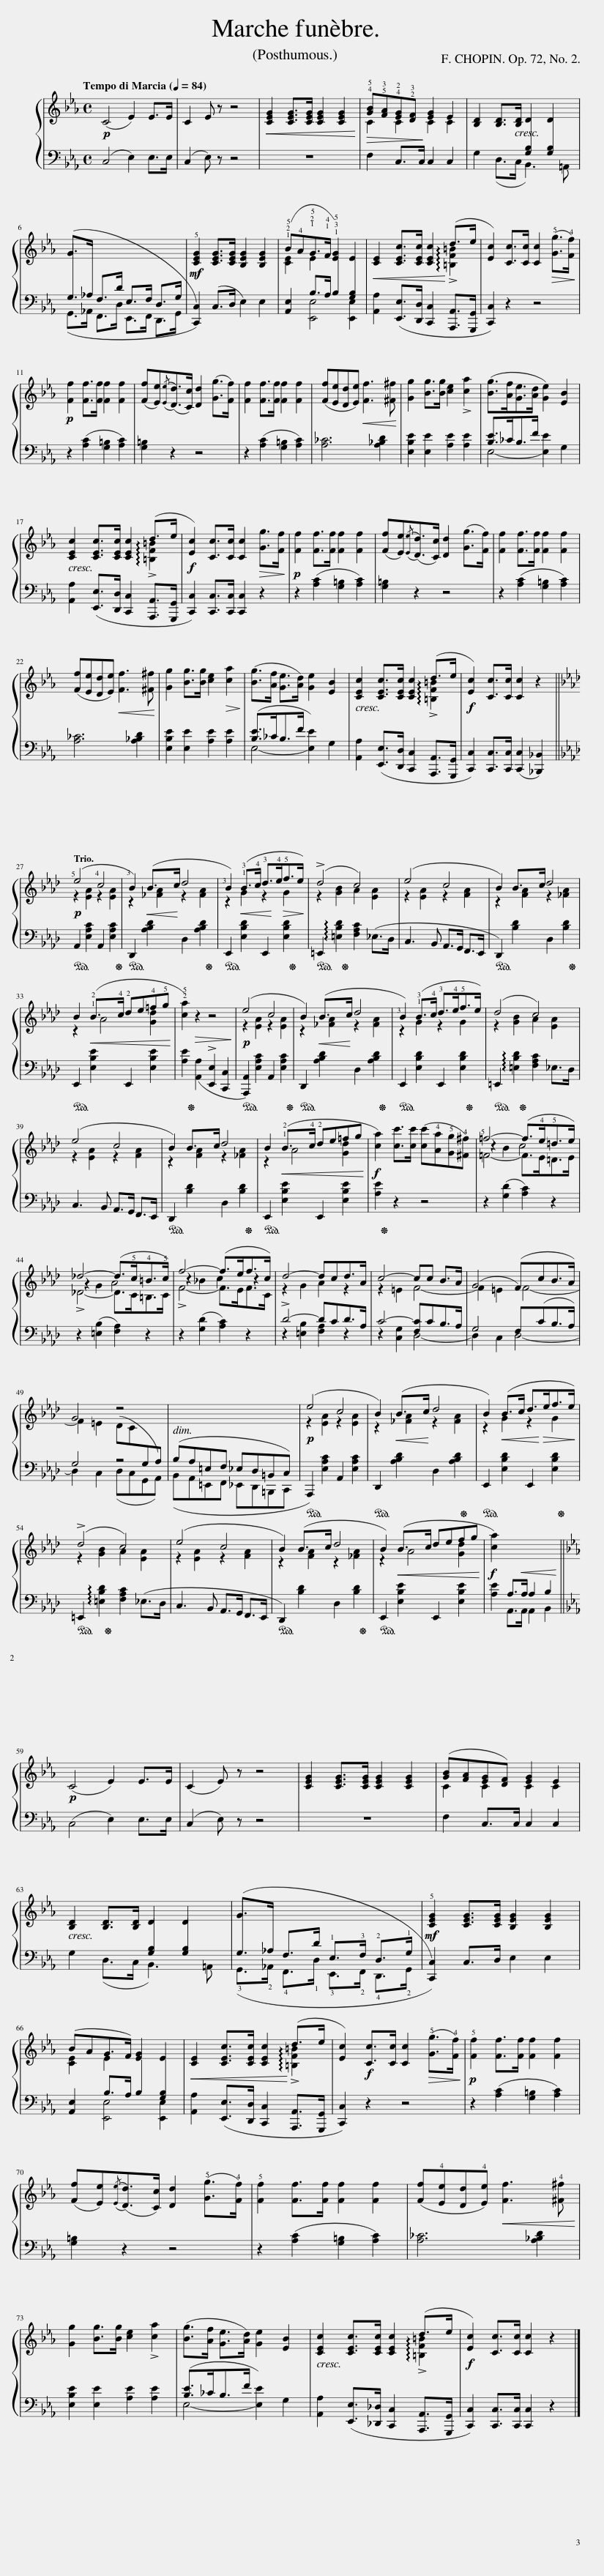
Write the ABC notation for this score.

X:1
%%score { ( 1 3 5 ) | ( 2 4 ) }
L:1/8
Q:1/4=84
M:4/4
I:linebreak $
K:Eb
V:1 treble
V:3 treble
V:5 treble
V:2 bass
V:4 bass
V:1
!p! (C4 E2) E>E | C2 E z z4 |!<(! [CEG]2 [CEG]>[CEG] [CEG]2 [CEG]2!<)! |!>(! !4!!5![GB]!5!!3![FA]!4!!2![EG]!2!!3![DF]!>)! [EG]2 E2 | [B,D]2 [B,D]>[B,D] D2 D2 |$ %5
 G>[I:staff +1]_A,[I:staff -1] x2 x4 |!mf! !5![CEG]2 [CEG]>[CEG] [B,EG]2 [B,EG]2 | (!5!B!4!A!5!G>!4!F !3!!5![EG]2) E2 |!<(! [CE]2 [CEc]>[CEc] [CEc]2!<)! (d>e | [Ec]2) [Cc]>[Cc] [Cc]2!>(! (!5![Gg]>!4![Ff])!>)! |$ %10
!p! [Ff]2 [Ff]>[Ff] [Ff]2 [Ff]2 | ([Ff][Ee]){/[Ee]}([Dd]>[Cc]) [Dd]2 ([Gg]>[Ff]) | [Ff]2 [Ff]>[Ff] [Ff]2 [Ff]2 | ([Ff][Ee][Dd][Ee])!<(! [Ff]3 [^F^f]!<)! | [Gg]2 [Bg]>[Bg] [ce]2 !>![ca]2 | %15
 ([Bg]>[Af][Ge]>[Ad] [Ge]2) [EB]2 |$ [CEc]2 [CEc]>[CEc] [CEc]2 (d>e |!f! [Ec]2) [Cc]>[Cc] [Cc]2!>(! [Gg]>[Ff]!>)! |!p! [Ff]2 [Ff]>[Ff] [Ff]2 [Ff]2 | ([Ff][Ee]){/[Ee]}([Dd]>[Cc]) [Dd]2 ([Gg]>[Ff]) | %20
 [Ff]2 [Ff]>[Ff] [Ff]2 [Ff]2 |$ ([Ff][Ee][Dd][Ee])!<(! [Ff]3 [^F^f]!<)! | [Gg]2 [Bg]>[Bg] [ce]2!>(! [ca]2!>)! | ([Bg]>[Af] [Ge]>[Ad]) [Ge]2 [EB]2 | [CEc]2 [CEc]>[CEc] [CEc]2 (d>e | %25
!f! [Ec]2) [Cc]>[Cc] [Cc]2 z2 ||$[K:Ab]!p! (!5!e4 !4!c4 | !3!B2)!<(! (B>c!<)! d4 | !3!B2)!<(! (!3!B>!4!c !3!d>!<)!!4!e!>(!!5!f>e)!>)! | (!>!d4 c4) | %30
 (e4 c4 | B2) B>c d4 |$ B2!<(! (!2!B>!4!c !2!de!4!=f!5!g!<)! | !2!!5![ca]2) z2 z4 |!p! (e4 c4 | %35
 B2)!<(! (B>c!<)! d4 | !3!B2) (!3!B>!4!c !3!d>!4!e!5!f>e) | (d4 c4) |$ (e4 c4 | B2) B>c d4 | %40
 B2!<(! (!2!B>!4!c !2!de=fg!<)! |!f! [ca]2) [cc']>[cc'] ([cc']!4![Aa]!5![Gg]!4![^F^f]) | !5!=f4- (f>!4!e!5!=d>e) |$ _d4- (d>!5!c!4!=B>!5!c) | f4- (f>ef>c) | %45
 d4- dcd>A | c4- cc B>A | (G4 (F)cB>A) |$ G4 z4 | x8 | %50
!p! (e4 c4 | B2)!<(! (B>c!<)! d4 | B2)!<(! (B>c d>!<)!!>(!ef>e)!>)! |$ (!>!d4 c4) | (e4 c4 | %55
 B2) (B>c d4 | B2)!<(! (B>c defg!<)! |!f! [ca]2) x2 x4 ||$[K:Eb]!p! (C4 E2) E>E | (C2 E) z z4 | %60
 [CEG]2 [CEG]>[CEG] [CEG]2 [CEG]2 | ([GB][FA][EG][DF]) [EG]2 E2 |$ [B,D]2 [B,D]>[B,D] D2 D2 | G>[I:staff +1]_A,[I:staff -1] x2 x4 |!mf! !5![CEG]2 [CEG]>[CEG] [B,EG]2 [B,EG]2 |$ %65
 (BAG>F) [EG]2 E2 |!<(! [CE]2 [CEc]>[CEc] [CEc]2!<)! (d>e | [Ec]2)!f! [Cc]>[Cc] [Cc]2!>(! (!5![Gg]>!4![Ff])!>)! |!p! !5![Ff]2 [Ff]>[Ff] [Ff]2 [Ff]2 |$ ([Ff][Ee]){/[Ee]}([Dd]>[Cc]) [Dd]2 (!5![Gg]>!4![Ff]) | %70
 !5![Ff]2 [Ff]>[Ff] [Ff]2 [Ff]2 | ([Ff]!4![Ee][Dd]!4![Ee])!<(! [Ff]3 !4![^F^f]!<)! |$ [Gg]2 [Bg]>[Bg] [ce]2 !>![ca]2 | ([Bg]>[Af] [Ge]>[Ad]) [Ge]2 [EB]2 | [CEc]2 [CEc]>[CEc] [CEc]2 (d>e | %75
!f! [Ec]2) [Cc]>[Cc] [Cc]2 z2 |] %76
V:2
 (C,4 E,2) E,>E, | (C,2 E,) z z4 | z8 | F,2 C,>C, C,2 C,2 | G,2 x2 [G,B,]2 [G,B,]2 |$ %5
 G,3/2 x/ F,>D E,>F, D,>G, | [C,,C,]2 (C,>D, E,2) E,2 | [A,,E,]2 !1!B,>!1!A, !1!B,2 [G,B,]2 | [A,,A,]2 ([E,,E,]>[D,,D,] [C,,C,]2 [A,,,A,,]>[G,,,G,,] | [C,,C,]2) z2 z4 |$ %10
 z2 ([A,C]2 [G,=B,]2 [A,C]2) | [G,=B,]2 z2 z4 | z2 ([A,C]2 [G,=B,]2 [A,C]2) | [A,_C]6 [A,_B,D]2 | [E,B,E]2 [E,E]2 [A,E]2 [A,E]2 | %15
 [B,E]>_CB,>F [E,E]2 G,2 |$ [A,,A,]2 ([E,,E,]>[D,,D,] [C,,C,]2 [A,,,A,,]>[G,,,G,,] | [C,,C,]2) [C,,C,]>[C,,C,] [C,,C,]2 z2 | z2 ([A,C]2 [G,=B,]2 [A,C]2) | [G,=B,]2 z2 z4 | %20
 z2 ([A,C]2 [G,=B,]2 [A,C]2) |$ [A,_C]6 [A,_B,D]2 | [E,B,E]2 [E,E]2 [A,E]2 [A,E]2 | ([B,E]>_CB,>F [E,E]2) G,2 | [A,,A,]2 ([E,,E,]>[D,,D,] [C,,C,]2 [A,,,A,,]>[G,,,G,,] | %25
 [C,,C,]2) [C,,C,]>[C,,C,] ([C,,C,]2 [_B,,,_B,,]2) ||$[K:Ab]!ped! A,,2 [E,A,C]2 A,,2 [E,A,C]2!ped-up! |!ped! D,,2 [A,B,D]2 D,2 [A,B,D]2!ped-up! |!ped! E,,2 [E,B,D]2 E,,2 [E,B,D]2!ped-up! |!ped! =E,,2 !arpeggio![=E,B,D]2!ped-up! [F,A,C]2 (_E,>D, | %30
 C,3 B,, A,,>G,, F,,>E,, |!ped! D,,2) [B,D]2 D,2 [B,D]2!ped-up! |$!ped! E,,2 [E,B,E]2 E,,2 [E,B,E]2 | [A,E]2!ped-up!!>(! ([A,,A,]2 !>![E,,E,]2 [C,,C,]2!>)! |!ped! [A,,,A,,]2) [E,A,C]2 A,,2 [E,A,C]2!ped-up! | %35
!ped! D,,2 [A,B,D]2 D,2 [A,B,D]2!ped-up! |!ped! E,,2 [E,B,D]2 E,,2 [E,B,D]2!ped-up! |!ped! =E,,2 !arpeggio![=E,B,D]2!ped-up! [F,A,C]2 _E,>D, |$ C,3 B,, A,,>G,, F,,>E,, |!ped! D,,2 [B,D]2 D,2 [B,D]2!ped-up! | %40
!ped! E,,2 [E,B,E]2 E,,2 [E,B,E]2 | [A,E]2!ped-up! z2 z4 | z2 ([G,D]2 [A,C]2) z2 |$ z2 ([=E,B,]2 [F,A,]2) z2 | z2 ([G,D]2 [A,C]2) z2 | %45
 !>!D4- DCD>A, | C4- [F,C]CB,>A, | G,4 F,(CB,>A,) |$ G,4 z4 | (B,A,=E,F, _E,D,=B,,C,) | %50
!ped! x2 [E,A,C]2 A,,2 [E,A,C]2!ped-up! |!ped! D,,2 [A,B,D]2 D,2 [A,B,D]2!ped-up! |!ped! E,,2 [E,B,D]2 E,,2 [E,B,D]2!ped-up! |$!ped! =E,,2 !arpeggio![=E,B,D]2!ped-up! [F,A,C]2 (_E,>D, | C,3 B,, A,,>G,, F,,>E,, | %55
!ped! D,,2) [B,D]2 D,2 [B,D]2!ped-up! |!ped! E,,2 [E,B,E]2 E,,2 [E,B,E]2!ped-up! | [A,E]2 A,>!<(!A, A,2 B,2!<)! ||$[K:Eb] (C,4 E,2) E,>E, | (C,2 E,) z z4 | %60
 z8 | F,2 C,>C, C,2 C,2 |$ G,2 x2 [G,B,]2 [G,B,]2 | G,3/2 x/ F,>D !1!E,>!3!F, !2!D,>!1!G, | [C,,C,]2 C,>D, E,2 E,2 |$ %65
 [A,,E,]2 B,>A, B,2 [G,B,]2 | [A,,A,]2 ([E,,E,]>[D,,D,] [C,,C,]2 [A,,,A,,]>[G,,,G,,] | [C,,C,]2) z2 z4 | z2 ([A,C]2 [G,=B,]2 [A,C]2) |$ [G,=B,]2 z2 z4 | %70
 z2 ([A,C]2 [G,=B,]2 [A,C]2) | [A,_C]6 [A,_B,D]2 |$ [E,B,E]2 [E,E]2 [A,E]2 [A,E]2 | ([B,E]>_CB,>F [E,E]2) G,2 | [A,,A,]2 ([E,,E,]>[_D,,_D,] [C,,C,]2 [A,,,A,,]>[G,,,G,,] | %75
 [C,,C,]2) [C,,C,]>[C,,C,] [C,,C,]2 z2 |] %76
V:3
 x8 | x8 | x8 | C2 C2 C2 C2 | x8 |$ %5
 x8 | x8 | !1!!2![CE]2 !2!E2 x4 | x4 x2 !arpeggio!!>![=B,F=B]2 | x8 |$ %10
 x8 | x8 | x8 | x8 | x8 | %15
 x8 |$ x4 x2 !arpeggio!!>![=B,F=B]2 | x8 | x8 | x8 | %20
 x8 |$ x8 | x8 | x8 | x4 x2 !arpeggio!!>![=B,F=B]2 | %25
 x8 ||$[K:Ab] z2 [EA]2 z2 [EA]2 | z2 [_FA]2 z2 [FA]2 | z2 !1!G2 z2 G2 | z2 [GB]2 A2 [EA]2 | %30
 z2 [EA]2 z2 [FA]2 | z2 [FA]2 z2 [_FA]2 |$ z2 !1!A4 [Gd]2 | x8 | z2 [EA]2 z2 [EA]2 | %35
 z2 [_FA]2 z2 [FA]2 | z2 !1!G2 z2 G2 | z2 [GB]2 A2 [EA]2 |$ z2 [EA]2 z2 [FA]2 | z2 [FA]2 z2 [_FA]2 | %40
 z2 !1!A4 [Gd]2 | x8 | z2 B2 c4 |$ z2 G2 A4 | z2 _B2 c2 z2 | %45
 z2 G2 A2 z2 | z2 =E2 F4- | F2 =E2 F4- |$ F2 =E2 (DC[I:staff +1]G,A,) | x8 | %50
[I:staff -1] z2 [EA]2 z2 [EA]2 | z2 [_FA]2 z2 [FA]2 | z2 G2 z2 G2 |$ z2 [GB]2 A2 [EA]2 | z2 [EA]2 z2 [FA]2 | %55
 z2 [FA]2 z2 [_FA]2 | z2 A4 [Gd]2 | x8 ||$[K:Eb] x8 | x8 | %60
 x8 | C2 C2 C2 C2 |$ x8 | x8 | x8 |$ %65
 [CE]2 E2 x4 | x4 x2 !arpeggio!!>![=B,F=B]2 | x8 | x8 |$ x8 | %70
 x8 | x8 |$ x8 | x8 | x4 x2 !arpeggio!!>![=B,F=B]2 | %75
 x8 |] %76
V:4
 x8 | x8 | x8 | x8 | x2 (D,>C, B,,3) =A,, |$ %5
 G,,>_A,, F,,>D, E,,>F,, D,,>G,, | x8 | x2 [E,,E,]4 [E,,E,]2 | x8 | x8 |$ %10
 x8 | x8 | x8 | x8 | x8 | %15
 E,4- x4 |$ x8 | x8 | x8 | x8 | %20
 x8 |$ x8 | x8 | E,4- x4 | x8 | %25
 x8 ||$[K:Ab] x8 | x8 | x8 | x8 | %30
 x8 | x8 |$ x8 | x8 | x8 | %35
 x8 | x8 | x8 |$ x8 | x8 | %40
 x8 | x8 | x8 |$ x8 | x8 | %45
 z2 [=E,B,]2 [F,A,]2 z2 | z2 [C,G,]2 D,4- | D,2 C,2 D,4- |$ D,2 C,2 (D,C,G,,A,,) | (B,,A,,=E,,F,, _E,,D,,=B,,,C,, | %50
 A,,,2) x2 x4 | x8 | x8 |$ x8 | x8 | %55
 x8 | x8 | x2 A,,>A,, A,,2 B,,2 ||$[K:Eb] x8 | x8 | %60
 x8 | x8 |$ x2 (D,>C, B,,3) =A,, | !3!G,,>!2!_A,, !4!F,,>!1!D, !3!E,,>!2!F,, !4!D,,>!2!G,, | x8 |$ %65
 x2 [E,,E,]4 [E,,E,]2 | x8 | x8 | x8 |$ x8 | %70
 x8 | x8 |$ x8 | E,4- x4 | x8 | %75
 x8 |] %76
V:5
 x8 | x8 | x8 | x8 | x8 |$ %5
 x8 | x8 | x8 | x8 | x8 |$ %10
 x8 | x8 | x8 | x8 | x8 | %15
 x8 |$ x8 | x8 | x8 | x8 | %20
 x8 |$ x8 | x8 | x8 | x8 | %25
 x8 ||$[K:Ab] x8 | x8 | x8 | x8 | %30
 x8 | x8 |$ x8 | x8 | x8 | %35
 x8 | x8 | x8 |$ x8 | x8 | %40
 x8 | x8 | =F4- F>E=D>E |$ !>!_D4- D>C=B,>C | !>!F4- F>EF>C | %45
 x8 | x8 | x8 |$ x8 | x8 | %50
 x8 | x8 | x8 |$ x8 | x8 | %55
 x8 | x8 | x8 ||$[K:Eb] x8 | x8 | %60
 x8 | x8 |$ x8 | x8 | x8 |$ %65
 x8 | x8 | x8 | x8 |$ x8 | %70
 x8 | x8 |$ x8 | x8 | x8 | %75
 x8 |] %76
